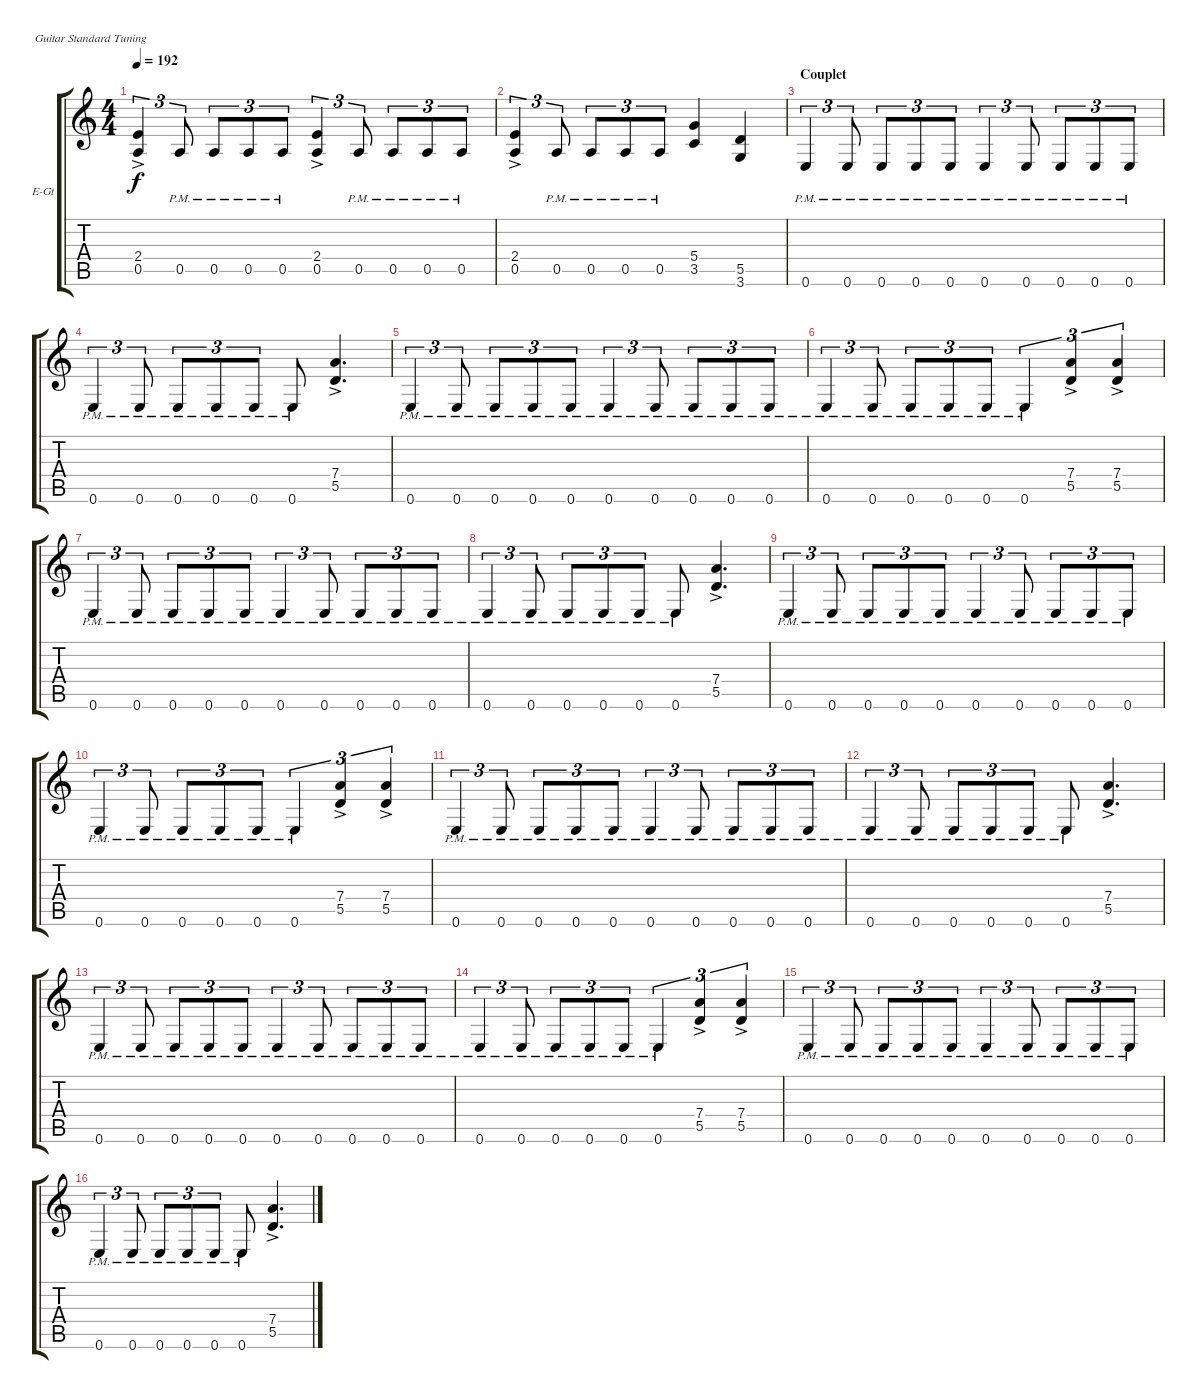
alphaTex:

\bracketExtendMode groupsimilarinstruments
\firstSystemTrackNameOrientation horizontal
\otherSystemsTrackNameOrientation horizontal
\track ("Guitar 2" "E-Gt") {instrument distortionguitar}
\staff {score tabs}
\tuning (E4 B3 G3 D3 A2 E2)
\ts (4 4)
\tempo 192
\clef g2
\ks c
(2.4{ac} 0.5{ac}).4{tu (3 2) dy f} 0.5{pm}.8{tu (3 2)} 0.5{pm}.8{tu (3 2)} 0.5{pm}.8{tu (3 2)} 0.5{pm}.8{tu (3 2)} (2.4{ac} 0.5{ac}).4{tu (3 2)} 0.5{pm}.8{tu (3 2)} 0.5{pm}.8{tu (3 2)} 0.5{pm}.8{tu (3 2)} 0.5{pm}.8{tu (3 2)} |
(2.4{ac} 0.5{ac}).4{tu (3 2)} 0.5{pm}.8{tu (3 2)} 0.5{pm}.8{tu (3 2)} 0.5{pm}.8{tu (3 2)} 0.5{pm}.8{tu (3 2)} (5.4 3.5).4 (5.5 3.6).4 |
\section ("" "Couplet")
0.6{pm}.4{tu (3 2)} 0.6{pm}.8{tu (3 2)} 0.6{pm}.8{tu (3 2)} 0.6{pm}.8{tu (3 2)} 0.6{pm}.8{tu (3 2)} 0.6{pm}.4{tu (3 2)} 0.6{pm}.8{tu (3 2)} 0.6{pm}.8{tu (3 2)} 0.6{pm}.8{tu (3 2)} 0.6{pm}.8{tu (3 2)} |
0.6{pm}.4{tu (3 2)} 0.6{pm}.8{tu (3 2)} 0.6{pm}.8{tu (3 2)} 0.6{pm}.8{tu (3 2)} 0.6{pm}.8{tu (3 2)} 0.6{pm}.8 (7.4{ac} 5.5{ac}).4{d} |
0.6{pm}.4{tu (3 2)} 0.6{pm}.8{tu (3 2)} 0.6{pm}.8{tu (3 2)} 0.6{pm}.8{tu (3 2)} 0.6{pm}.8{tu (3 2)} 0.6{pm}.4{tu (3 2)} 0.6{pm}.8{tu (3 2)} 0.6{pm}.8{tu (3 2)} 0.6{pm}.8{tu (3 2)} 0.6{pm}.8{tu (3 2)} |
0.6{pm}.4{tu (3 2)} 0.6{pm}.8{tu (3 2)} 0.6{pm}.8{tu (3 2)} 0.6{pm}.8{tu (3 2)} 0.6{pm}.8{tu (3 2)} 0.6{pm}.4{tu (3 2)} (7.4{ac} 5.5{ac}).4{tu (3 2)} (7.4{ac} 5.5{ac}).4{tu (3 2)} |
0.6{pm}.4{tu (3 2)} 0.6{pm}.8{tu (3 2)} 0.6{pm}.8{tu (3 2)} 0.6{pm}.8{tu (3 2)} 0.6{pm}.8{tu (3 2)} 0.6{pm}.4{tu (3 2)} 0.6{pm}.8{tu (3 2)} 0.6{pm}.8{tu (3 2)} 0.6{pm}.8{tu (3 2)} 0.6{pm}.8{tu (3 2)} |
0.6{pm}.4{tu (3 2)} 0.6{pm}.8{tu (3 2)} 0.6{pm}.8{tu (3 2)} 0.6{pm}.8{tu (3 2)} 0.6{pm}.8{tu (3 2)} 0.6{pm}.8 (7.4{ac} 5.5{ac}).4{d} |
0.6{pm}.4{tu (3 2)} 0.6{pm}.8{tu (3 2)} 0.6{pm}.8{tu (3 2)} 0.6{pm}.8{tu (3 2)} 0.6{pm}.8{tu (3 2)} 0.6{pm}.4{tu (3 2)} 0.6{pm}.8{tu (3 2)} 0.6{pm}.8{tu (3 2)} 0.6{pm}.8{tu (3 2)} 0.6{pm}.8{tu (3 2)} |
0.6{pm}.4{tu (3 2)} 0.6{pm}.8{tu (3 2)} 0.6{pm}.8{tu (3 2)} 0.6{pm}.8{tu (3 2)} 0.6{pm}.8{tu (3 2)} 0.6{pm}.4{tu (3 2)} (7.4{ac} 5.5{ac}).4{tu (3 2)} (7.4{ac} 5.5{ac}).4{tu (3 2)} |
0.6{pm}.4{tu (3 2)} 0.6{pm}.8{tu (3 2)} 0.6{pm}.8{tu (3 2)} 0.6{pm}.8{tu (3 2)} 0.6{pm}.8{tu (3 2)} 0.6{pm}.4{tu (3 2)} 0.6{pm}.8{tu (3 2)} 0.6{pm}.8{tu (3 2)} 0.6{pm}.8{tu (3 2)} 0.6{pm}.8{tu (3 2)} |
0.6{pm}.4{tu (3 2)} 0.6{pm}.8{tu (3 2)} 0.6{pm}.8{tu (3 2)} 0.6{pm}.8{tu (3 2)} 0.6{pm}.8{tu (3 2)} 0.6{pm}.8 (7.4{ac} 5.5{ac}).4{d} |
0.6{pm}.4{tu (3 2)} 0.6{pm}.8{tu (3 2)} 0.6{pm}.8{tu (3 2)} 0.6{pm}.8{tu (3 2)} 0.6{pm}.8{tu (3 2)} 0.6{pm}.4{tu (3 2)} 0.6{pm}.8{tu (3 2)} 0.6{pm}.8{tu (3 2)} 0.6{pm}.8{tu (3 2)} 0.6{pm}.8{tu (3 2)} |
0.6{pm}.4{tu (3 2)} 0.6{pm}.8{tu (3 2)} 0.6{pm}.8{tu (3 2)} 0.6{pm}.8{tu (3 2)} 0.6{pm}.8{tu (3 2)} 0.6{pm}.4{tu (3 2)} (7.4{ac} 5.5{ac}).4{tu (3 2)} (7.4{ac} 5.5{ac}).4{tu (3 2)} |
0.6{pm}.4{tu (3 2)} 0.6{pm}.8{tu (3 2)} 0.6{pm}.8{tu (3 2)} 0.6{pm}.8{tu (3 2)} 0.6{pm}.8{tu (3 2)} 0.6{pm}.4{tu (3 2)} 0.6{pm}.8{tu (3 2)} 0.6{pm}.8{tu (3 2)} 0.6{pm}.8{tu (3 2)} 0.6{pm}.8{tu (3 2)} |
0.6{pm}.4{tu (3 2)} 0.6{pm}.8{tu (3 2)} 0.6{pm}.8{tu (3 2)} 0.6{pm}.8{tu (3 2)} 0.6{pm}.8{tu (3 2)} 0.6{pm}.8 (7.4{ac} 5.5{ac}).4{d}
